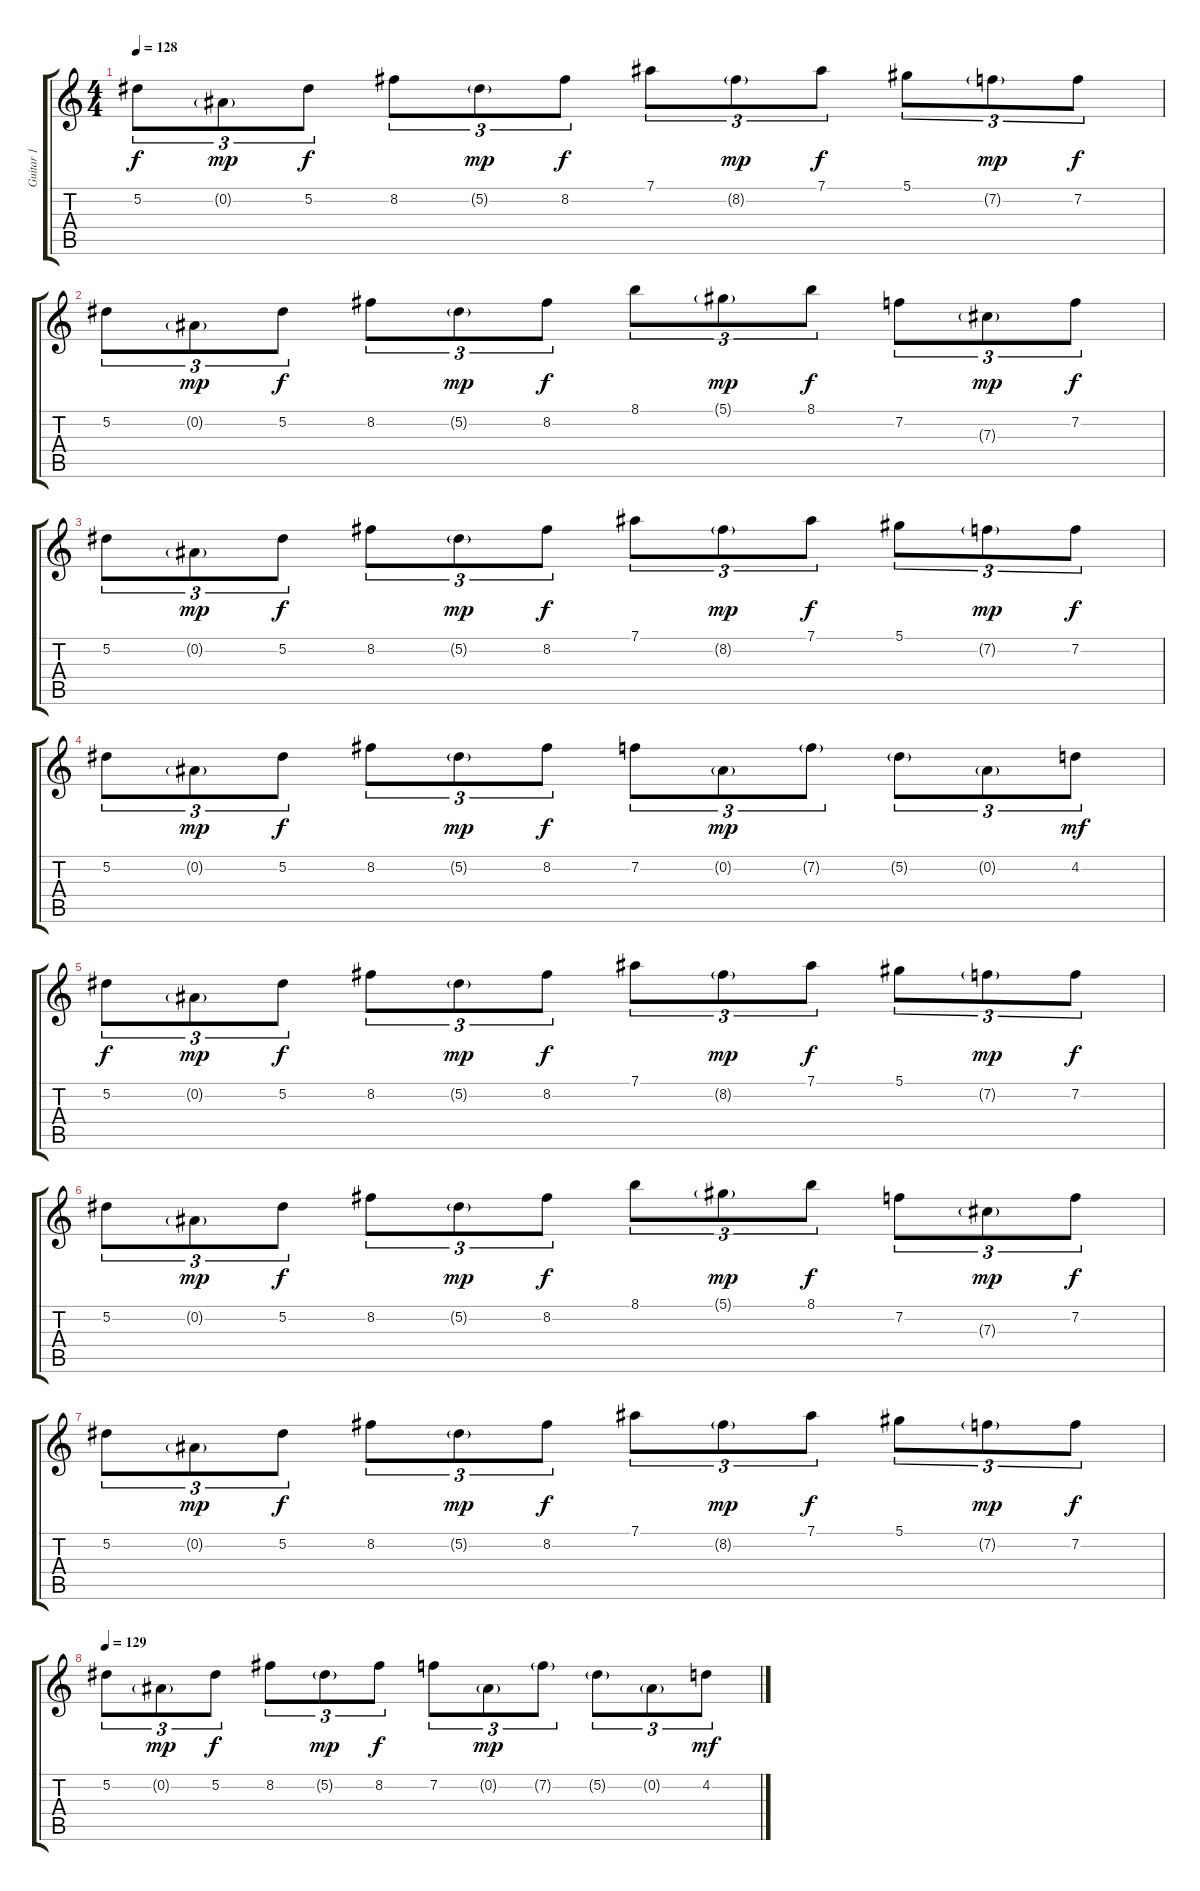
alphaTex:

\track ("Guitar 1" "Guitar 1") {instrument distortionguitar}
\staff {score tabs}
\tuning (Eb4 Bb3 Gb3 Db3 Ab2 Eb2) {hide}
\ts (4 4)
\tempo 128
\clef g2
\ks c
5.2.8{tu (3 2) dy f volume 14} 0.2{g}.8{tu (3 2) dy mp} 5.2.8{tu (3 2) dy f} 8.2.8{tu (3 2)} 5.2{g}.8{tu (3 2) dy mp} 8.2.8{tu (3 2) dy f} 7.1.8{tu (3 2)} 8.2{g}.8{tu (3 2) dy mp} 7.1.8{tu (3 2) dy f} 5.1.8{tu (3 2)} 7.2{g}.8{tu (3 2) dy mp} 7.2.8{tu (3 2) dy f} |
5.2.8{tu (3 2)} 0.2{g}.8{tu (3 2) dy mp} 5.2.8{tu (3 2) dy f} 8.2.8{tu (3 2)} 5.2{g}.8{tu (3 2) dy mp} 8.2.8{tu (3 2) dy f} 8.1.8{tu (3 2)} 5.1{g}.8{tu (3 2) dy mp} 8.1.8{tu (3 2) dy f} 7.2.8{tu (3 2)} 7.3{g}.8{tu (3 2) dy mp} 7.2.8{tu (3 2) dy f} |
5.2.8{tu (3 2)} 0.2{g}.8{tu (3 2) dy mp} 5.2.8{tu (3 2) dy f} 8.2.8{tu (3 2)} 5.2{g}.8{tu (3 2) dy mp} 8.2.8{tu (3 2) dy f} 7.1.8{tu (3 2)} 8.2{g}.8{tu (3 2) dy mp} 7.1.8{tu (3 2) dy f} 5.1.8{tu (3 2)} 7.2{g}.8{tu (3 2) dy mp} 7.2.8{tu (3 2) dy f} |
5.2.8{tu (3 2)} 0.2{g}.8{tu (3 2) dy mp} 5.2.8{tu (3 2) dy f} 8.2.8{tu (3 2)} 5.2{g}.8{tu (3 2) dy mp} 8.2.8{tu (3 2) dy f} 7.2.8{tu (3 2)} 0.2{g}.8{tu (3 2) dy mp} 7.2{g}.8{tu (3 2)} 5.2{g}.8{tu (3 2)} 0.2{g}.8{tu (3 2)} 4.2.8{tu (3 2) dy mf} |
5.2.8{tu (3 2) dy f volume 14} 0.2{g}.8{tu (3 2) dy mp} 5.2.8{tu (3 2) dy f} 8.2.8{tu (3 2)} 5.2{g}.8{tu (3 2) dy mp} 8.2.8{tu (3 2) dy f} 7.1.8{tu (3 2)} 8.2{g}.8{tu (3 2) dy mp} 7.1.8{tu (3 2) dy f} 5.1.8{tu (3 2)} 7.2{g}.8{tu (3 2) dy mp} 7.2.8{tu (3 2) dy f} |
5.2.8{tu (3 2)} 0.2{g}.8{tu (3 2) dy mp} 5.2.8{tu (3 2) dy f} 8.2.8{tu (3 2)} 5.2{g}.8{tu (3 2) dy mp} 8.2.8{tu (3 2) dy f} 8.1.8{tu (3 2)} 5.1{g}.8{tu (3 2) dy mp} 8.1.8{tu (3 2) dy f} 7.2.8{tu (3 2)} 7.3{g}.8{tu (3 2) dy mp} 7.2.8{tu (3 2) dy f} |
5.2.8{tu (3 2)} 0.2{g}.8{tu (3 2) dy mp} 5.2.8{tu (3 2) dy f} 8.2.8{tu (3 2)} 5.2{g}.8{tu (3 2) dy mp} 8.2.8{tu (3 2) dy f} 7.1.8{tu (3 2)} 8.2{g}.8{tu (3 2) dy mp} 7.1.8{tu (3 2) dy f} 5.1.8{tu (3 2)} 7.2{g}.8{tu (3 2) dy mp} 7.2.8{tu (3 2) dy f} |
\tempo 129
5.2.8{tu (3 2)} 0.2{g}.8{tu (3 2) dy mp} 5.2.8{tu (3 2) dy f} 8.2.8{tu (3 2)} 5.2{g}.8{tu (3 2) dy mp} 8.2.8{tu (3 2) dy f} 7.2.8{tu (3 2)} 0.2{g}.8{tu (3 2) dy mp} 7.2{g}.8{tu (3 2)} 5.2{g}.8{tu (3 2)} 0.2{g}.8{tu (3 2)} 4.2.8{tu (3 2) dy mf}
